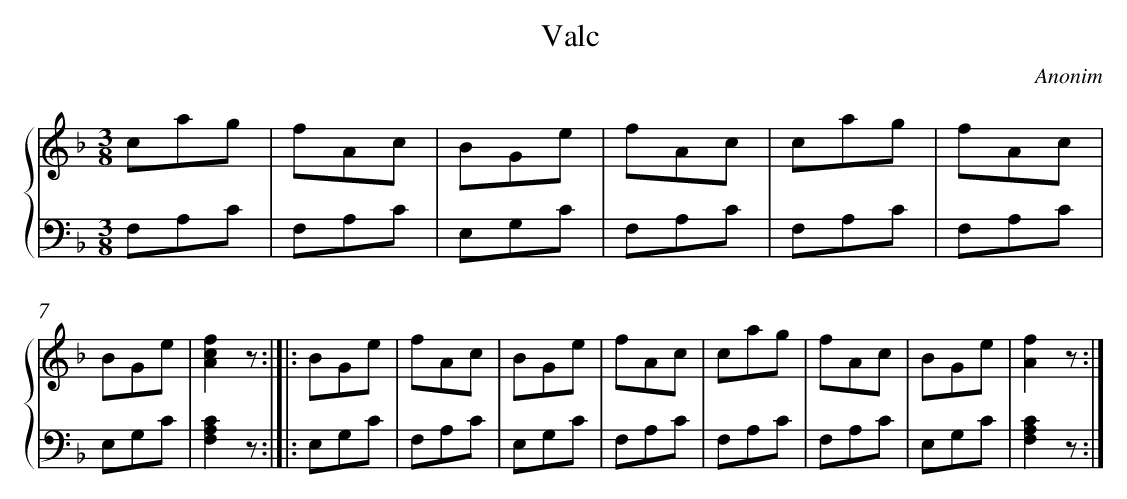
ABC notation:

X:1
T: Valc
C: Anonim
L: 1/8
M: 3/8
%%staves {1 2}
V: 1 clef=treble
V: 2 clef=bass
K: F
[V:1] cag |
[V:2] F,A,C |
[V:1] fAc |
[V:2] F,A,C |
[V:1] BGe |
[V:2] E,G,C |
[V:1] fAc |
[V:2] F,A,C |
[V:1] cag |
[V:2] F,A,C |
[V:1] fAc |
[V:2] F,A,C |
[V:1] BGe |
[V:2] E,G,C |
[V:1] [A2c2f2]z :|]|:
[V:2] [F,2A,2C2]z :|]|:
[V:1] BGe |
[V:2] E,G,C |
[V:1] fAc |
[V:2] F,A,C |
[V:1] BGe |
[V:2] E,G,C |
[V:1] fAc |
[V:2] F,A,C |
[V:1] cag |
[V:2] F,A,C |
[V:1] fAc |
[V:2] F,A,C |
[V:1] BGe |
[V:2] E,G,C |
[V:1] [A2f2]z :|]
[V:2] [F,2A,2C2]z :|]
